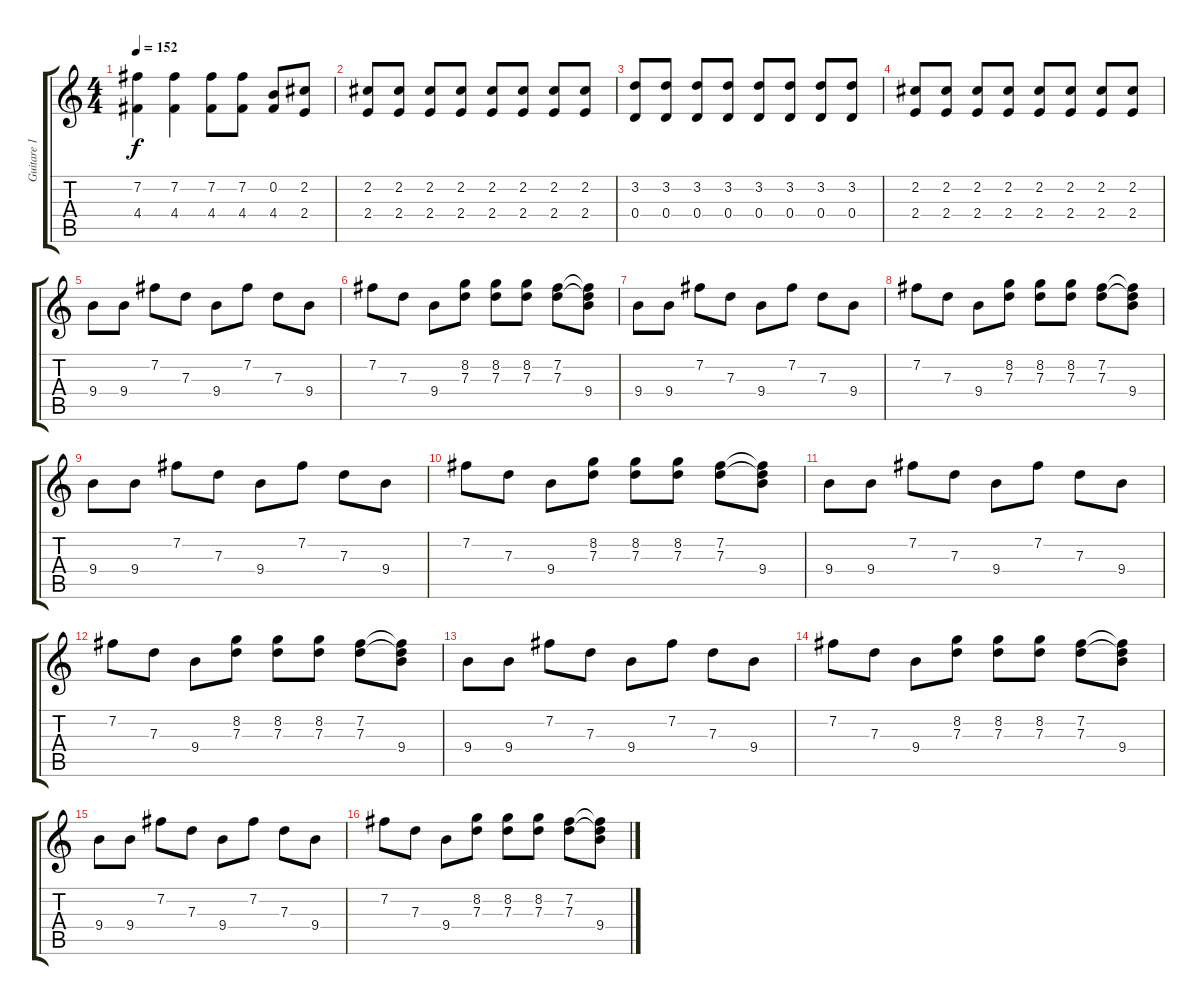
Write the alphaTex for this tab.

\track ("Guitare 1" "Guitare 1") {instrument overdrivenguitar}
\staff {score tabs}
\tuning (E4 B3 G3 D3 A2 E2) {hide}
\ts (4 4)
\tempo 152
\clef g2
\ks c
(7.2 4.4).4{dy f} (7.2 4.4).4 (7.2 4.4).8 (7.2 4.4).8 (0.2 4.4).8 (2.2 2.4).8 |
(2.2 2.4).8 (2.2 2.4).8 (2.2 2.4).8 (2.2 2.4).8 (2.2 2.4).8 (2.2 2.4).8 (2.2 2.4).8 (2.2 2.4).8 |
(3.2 0.4).8 (3.2 0.4).8 (3.2 0.4).8 (3.2 0.4).8 (3.2 0.4).8 (3.2 0.4).8 (3.2 0.4).8 (3.2 0.4).8 |
(2.2 2.4).8 (2.2 2.4).8 (2.2 2.4).8 (2.2 2.4).8 (2.2 2.4).8 (2.2 2.4).8 (2.2 2.4).8 (2.2 2.4).8 |
9.4.8 9.4.8 7.2.8 7.3.8 9.4.8 7.2.8 7.3.8 9.4.8 |
7.2.8 7.3.8 9.4.8 (8.2 7.3).8 (8.2 7.3).8 (8.2 7.3).8 (7.2 7.3).8 (7.2{t} 7.3{t} 9.4).8 |
9.4.8 9.4.8 7.2.8 7.3.8 9.4.8 7.2.8 7.3.8 9.4.8 |
7.2.8 7.3.8 9.4.8 (8.2 7.3).8 (8.2 7.3).8 (8.2 7.3).8 (7.2 7.3).8 (7.2{t} 7.3{t} 9.4).8 |
9.4.8 9.4.8 7.2.8 7.3.8 9.4.8 7.2.8 7.3.8 9.4.8 |
7.2.8 7.3.8 9.4.8 (8.2 7.3).8 (8.2 7.3).8 (8.2 7.3).8 (7.2 7.3).8 (7.2{t} 7.3{t} 9.4).8 |
9.4.8 9.4.8 7.2.8 7.3.8 9.4.8 7.2.8 7.3.8 9.4.8 |
7.2.8 7.3.8 9.4.8 (8.2 7.3).8 (8.2 7.3).8 (8.2 7.3).8 (7.2 7.3).8 (7.2{t} 7.3{t} 9.4).8 |
9.4.8 9.4.8 7.2.8 7.3.8 9.4.8 7.2.8 7.3.8 9.4.8 |
7.2.8 7.3.8 9.4.8 (8.2 7.3).8 (8.2 7.3).8 (8.2 7.3).8 (7.2 7.3).8 (7.2{t} 7.3{t} 9.4).8 |
9.4.8 9.4.8 7.2.8 7.3.8 9.4.8 7.2.8 7.3.8 9.4.8 |
7.2.8 7.3.8 9.4.8 (8.2 7.3).8 (8.2 7.3).8 (8.2 7.3).8 (7.2 7.3).8 (7.2{t} 7.3{t} 9.4).8
